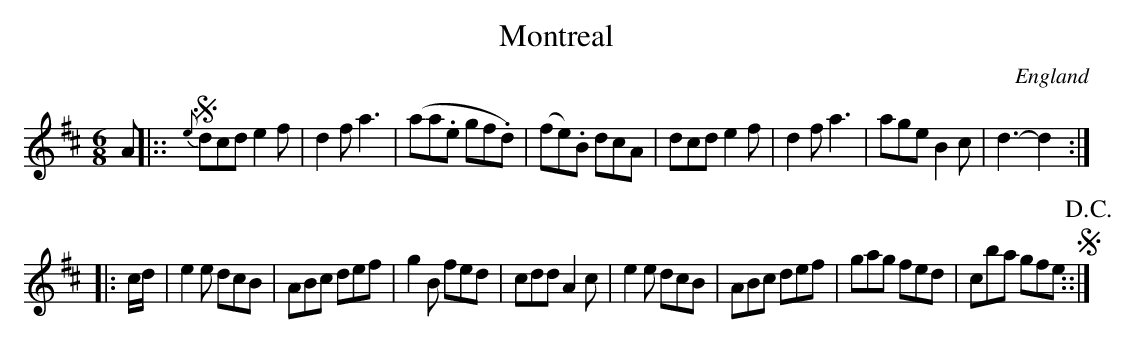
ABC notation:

X:1
T:Montreal
L:1/8
M:6/8
O:England
K:D major
A |:: !segno! \
{e}dcd e2f | d2f a3 | (aa.e gf.d) | (fe).B dcA | \
   dcd e2f | d2f a3 | age   B2c | d3- d2 ::
c/d/ | \
e2e dcB | ABc def | g2B fed | cdd A2c | \
e2e dcB | ABc def | gag fed | cba gfe !segno! !D.C.! ::|
